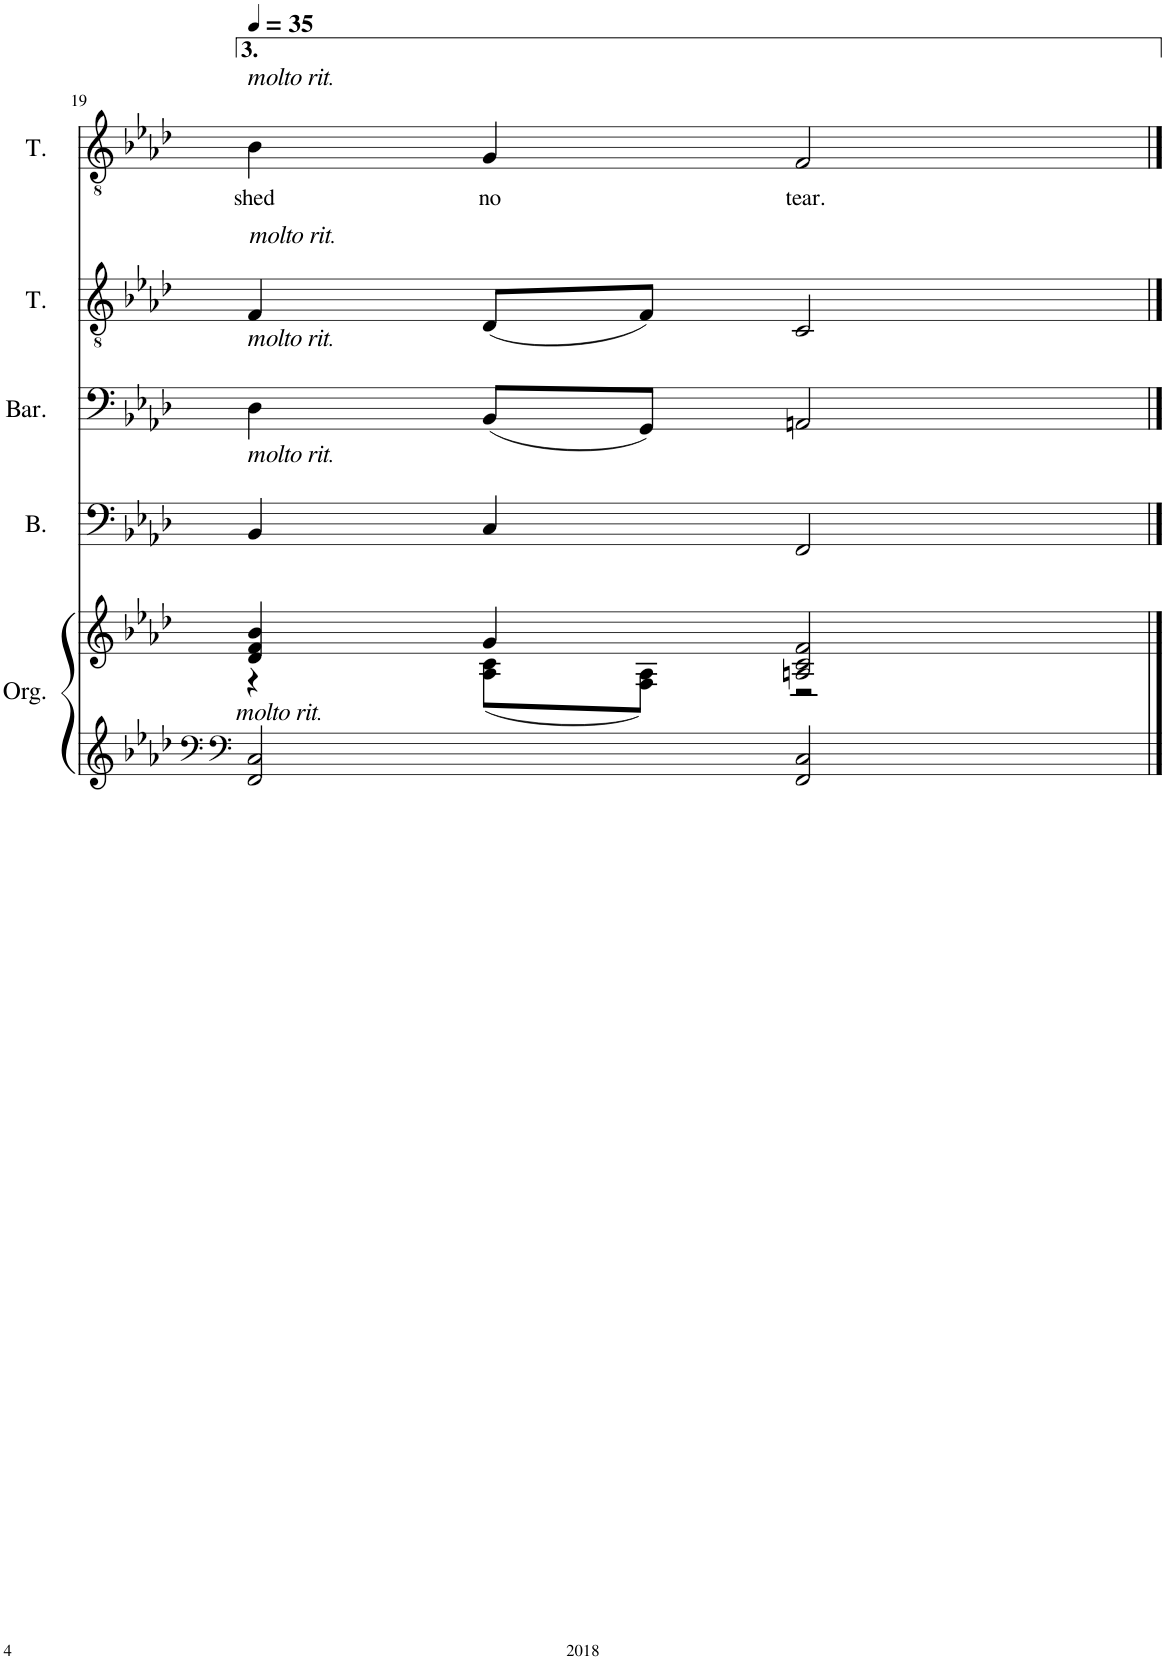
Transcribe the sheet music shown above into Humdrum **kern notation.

**kern	**kern	**kern	**kern	**kern	**kern	**text
*part5	*part5	*part4	*part3	*part2	*part1	*part1
*staff6	*staff5	*staff4	*staff3	*staff2	*staff1	*staff1
*I"Organ	*	*I"Bass	*I"Baritone	*I"Tenor II	*I"Tenor I	*
*I'Org.	*	*I'B.	*I'Bar.	*I'T.	*I'T.	*
!!LO:PB:g=z
*clefF4	*clefG2	*clefF4	*clefF4	*clefGv2	*clefGv2	*
*k[b-e-a-d-]	*k[b-e-a-d-]	*k[b-e-a-d-]	*k[b-e-a-d-]	*k[b-e-a-d-]	*k[b-e-a-d-]	*
*M4/4	*M4/4	*M4/4	*M4/4	*M4/4	*M4/4	*
*MM35	*MM35	*MM35	*MM35	*MM35	*MM35	*
=19	=19	=19	=19	=19	=19	=19
*	*^	*	*	*	*	*
!	!	!	!	!	!	!LO:TX:a:i:t=molto rit	!
!	!	!	!	!	!	!LO:TX:a:t=.	!
!	!	!	!	!	!LO:TX:a:i:t=molto rit	!	!
!	!	!	!	!	!LO:TX:a:t=.	!	!
!	!	!	!	!LO:TX:a:i:t=molto rit	!	!	!
!	!	!	!	!LO:TX:a:t=.	!	!	!
!	!	!	!LO:TX:a:i:t=molto rit	!	!	!	!
!	!	!	!LO:TX:a:t=.	!	!	!	!
!	!LO:TX:b:i:t=molto rit	!	!	!	!	!	!
!	!LO:TX:b:t=.	!	!	!	!	!	!
!	!	!	!	!	!	!	!LO:LY:b
2FF/ 2C/	4d-/ 4f/ 4b-/	4r	4BB-/	4D-\	4F/	4B-\	shed
!	!	!	!	!	!	!	!LO:LY:b
.	4g/	(8A-\ 8c\L	4C/	(8BB-/L	(8D-/L	4G/	no
.	.	8F\ 8A-\J)	.	8GG/J)	8F/J)	.	.
!	!	!	!	!	!	!	!LO:LY:b
2FF/ 2C/	2An/ 2c/ 2f/	2r	2FF/	2AAn/	2C/	2F/	tear.
*	*v	*v	*	*	*	*	*
==	==	==	==	==	==	==
*-	*-	*-	*-	*-	*-	*-
